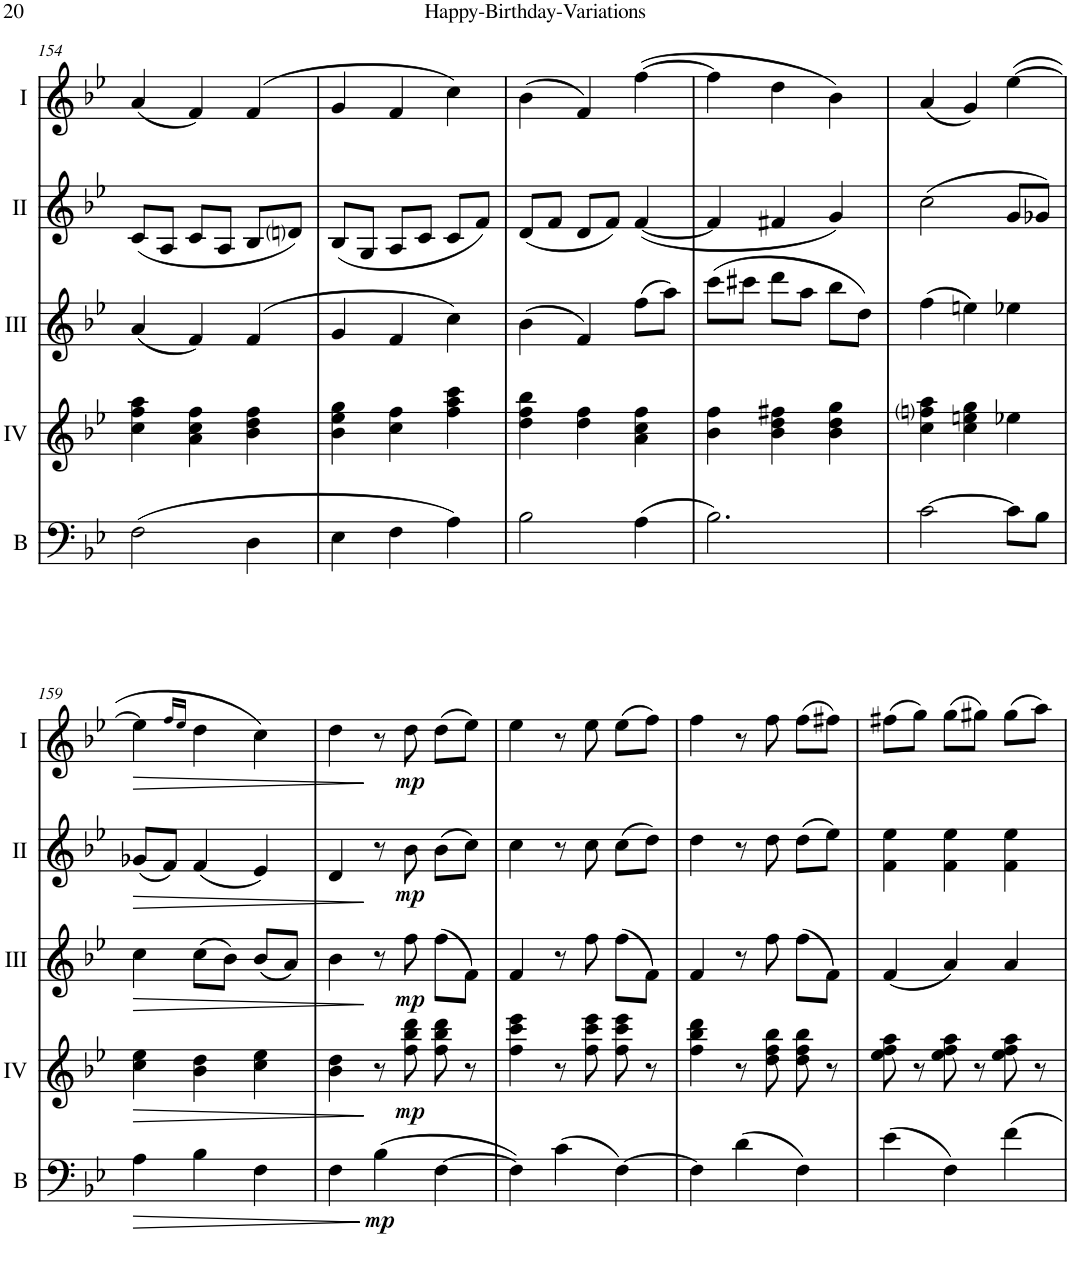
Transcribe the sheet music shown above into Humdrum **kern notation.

**kern	**dynam	**kern	**dynam	**kern	**dynam	**kern	**dynam	**kern	**dynam
*part5	*part5	*part4	*part4	*part3	*part3	*part2	*part2	*part1	*part1
*staff5	*staff5	*staff4	*staff4	*staff3	*staff3	*staff2	*staff2	*staff1	*staff1
*I"Bass	*	*I"Acc. 4	*	*I"Acc. 3	*	*I"Acc. 2	*	*I"Acc. 1	*
*I'B	*	*	*	*	*	*	*	*	*
!!LO:PB:g=z
*clefF4	*	*clefG2	*	*clefG2	*	*clefG2	*	*clefG2	*
*Trd7c12	*	*Trd7c12	*	*Trd7c12	*	*	*	*	*
*k[b-e-]	*	*k[b-e-]	*	*k[b-e-]	*	*k[b-e-]	*	*k[b-e-]	*
*M3/4	*	*M3/4	*	*M3/4	*	*M3/4	*	*M3/4	*
=154	=154	=154	=154	=154	=154	=154	=154	=154	=154
(2F\	.	4cc\ 4ff\ 4aa\	.	(4a/	.	(8c/L	.	(4a/	.
.	.	.	.	.	.	8A/J	.	.	.
.	.	4a\ 4cc\ 4ff\	.	4f/)	.	8c/L	.	4f/)	.
.	.	.	.	.	.	8A/J	.	.	.
4D\	.	4b-\ 4dd\ 4ff\	.	(4f/	.	8B-/L	.	(4f/	.
.	.	.	.	.	.	8dni/J)	.	.	.
=155	=155	=155	=155	=155	=155	=155	=155	=155	=155
4E-\	.	4b-\ 4ee-\ 4gg\	.	4g/	.	(8B-/L	.	4g/	.
.	.	.	.	.	.	8G/J	.	.	.
4F\	.	4cc\ 4ff\	.	4f/	.	8A/L	.	4f/	.
.	.	.	.	.	.	8c/J	.	.	.
4A\)	.	4ff\ 4aa\ 4ccc\	.	4cc\)	.	8c/L	.	4cc\)	.
.	.	.	.	.	.	8f/J)	.	.	.
=156	=156	=156	=156	=156	=156	=156	=156	=156	=156
2B-\	.	4dd\ 4ff\ 4bb-\	.	(4b-\	.	(8d/L	.	(4b-\	.
.	.	.	.	.	.	8f/J	.	.	.
.	.	4dd\ 4ff\	.	4f/)	.	8d/L	.	4f/)	.
.	.	.	.	.	.	8f/J)	.	.	.
(4A\	.	4a\ 4cc\ 4ff\	.	(8ff\L	.	([4f/	.	([4ff\	.
.	.	.	.	8aa\J)	.	.	.	.	.
=157	=157	=157	=157	=157	=157	=157	=157	=157	=157
2.B-\)	.	4b-\ 4ff\	.	(8ccc\L	.	4f/]	.	4ff\]	.
.	.	.	.	8ccc#X\J	.	.	.	.	.
.	.	4b-\ 4dd\ 4ff#X\	.	8ddd\L	.	4f#X/	.	4dd\	.
.	.	.	.	8aa\J	.	.	.	.	.
.	.	4b-\ 4dd\ 4gg\	.	8bb-\L	.	4g/)	.	4b-\)	.
.	.	.	.	8dd\J)	.	.	.	.	.
=158	=158	=158	=158	=158	=158	=158	=158	=158	=158
[2c\	.	4cc\ 4ffni\ 4aa\	.	(4ff\	.	(2cc\	.	(4a/	.
.	.	4cc\ 4een\ 4gg\	.	4een\)	.	.	.	4g/)	.
8c\L]	.	4ee-X\	.	4ee-X\	.	8g/L	.	([4ee-\	.
8B-\J	.	.	.	.	.	8g-X/J)	.	.	.
!!LO:LB:g=z
=159	=159	=159	=159	=159	=159	=159	=159	=159	=159
!	!LO:HP:b	!	!LO:HP:b	!	!LO:HP:b	!	!LO:HP:b	!	!LO:HP:b
4A\	>	4cc\ 4ee-\	>	4cc\	>	(8g-X/L	>	4ee-\]	>
.	.	.	.	.	.	8f/J)	.	.	.
.	.	.	.	.	.	.	.	16qff/LL	.
.	.	.	.	.	.	.	.	16qee-/JJ	.
4B-\	.	4b-\ 4dd\	.	(8cc\L	.	(4f/	.	4dd\	.
.	.	.	.	8b-\J)	.	.	.	.	.
4F\	.	4cc\ 4ee-\	.	(8b-/L	.	4e-/)	.	4cc\)	.
.	.	.	.	8a/J)	.	.	.	.	.
=160	=160	=160	=160	=160	=160	=160	=160	=160	=160
4F\	.	4b-\ 4dd\	.	4b-\	.	4d/	.	4dd\	.
!	!LO:DY:n=1:b	!	!	!	!	!	!	!	!
(4B-\	] mp	8r	]	8r	]	8r	]	8r	]
!	!	!	!LO:DY:b	!	!LO:DY:b	!	!LO:DY:b	!	!LO:DY:b
.	.	8ff\ 8bb-\ 8ddd\	mp	8ff\	mp	8b-\	mp	8dd\	mp
[4F\	.	8ff\ 8bb-\ 8ddd\	.	(8ff\L	.	(8b-\L	.	(8dd\L	.
.	.	8r	.	8f\J)	.	8cc\J)	.	8ee-\J)	.
=161	=161	=161	=161	=161	=161	=161	=161	=161	=161
4F\])	.	4ff\ 4ccc\ 4eee-\	.	4f/	.	4cc\	.	4ee-\	.
(4c\	.	8r	.	8r	.	8r	.	8r	.
.	.	8ff\ 8ccc\ 8eee-\	.	8ff\	.	8cc\	.	8ee-\	.
[4F\)	.	8ff\ 8ccc\ 8eee-\	.	(8ff\L	.	(8cc\L	.	(8ee-\L	.
.	.	8r	.	8f\J)	.	8dd\J)	.	8ff\J)	.
=162	=162	=162	=162	=162	=162	=162	=162	=162	=162
4F\]	.	4ff\ 4bb-\ 4ddd\	.	4f/	.	4dd\	.	4ff\	.
(4d\	.	8r	.	8r	.	8r	.	8r	.
.	.	8dd\ 8ff\ 8bb-\	.	8ff\	.	8dd\	.	8ff\	.
4F\)	.	8dd\ 8ff\ 8bb-\	.	(8ff\L	.	(8dd\L	.	(8ff\L	.
.	.	8r	.	8f\J)	.	8ee-\J)	.	8ff#X\J)	.
=163	=163	=163	=163	=163	=163	=163	=163	=163	=163
(4e-\	.	8ee-\ 8ff\ 8aa\	.	(4f/	.	4f\ 4ee-\	.	(8ff#X\L	.
.	.	8r	.	.	.	.	.	8gg\J)	.
4F\)	.	8ee-\ 8ff\ 8aa\	.	4a/)	.	4f\ 4ee-\	.	(8gg\L	.
.	.	8r	.	.	.	.	.	8gg#X\J)	.
4f\	.	8ee-\ 8ff\ 8aa\	.	4a/	.	4f\ 4ee-\	.	(8gg#\L	.
.	.	8r	.	.	.	.	.	8aa\J)	.
=	=	=	=	=	=	=	=	=	=
*-	*-	*-	*-	*-	*-	*-	*-	*-	*-
